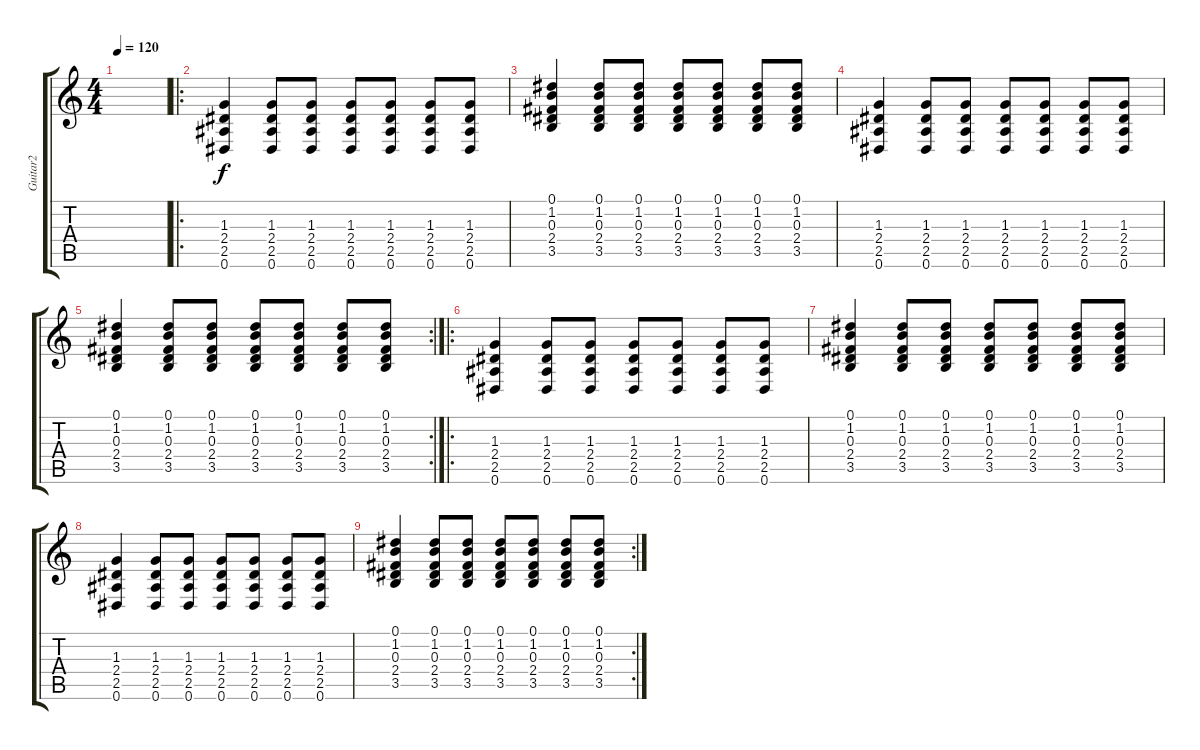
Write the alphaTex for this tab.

\track ("Guitar2" "Guitar2") {instrument acousticguitarnylon}
\staff {score tabs}
\tuning (Eb4 Bb3 Gb3 Db3 Ab2 Eb2) {hide}
\ts (4 4)
\tempo 120
\clef g2
\ks c
|
\ro
(1.3 2.4 2.5 0.6).4 (1.3 2.4 2.5 0.6).8 (1.3 2.4 2.5 0.6).8 (1.3 2.4 2.5 0.6).8 (1.3 2.4 2.5 0.6).8 (1.3 2.4 2.5 0.6).8 (1.3 2.4 2.5 0.6).8 |
(0.1 1.2 0.3 2.4 3.5).4 (0.1 1.2 0.3 2.4 3.5).8 (0.1 1.2 0.3 2.4 3.5).8 (0.1 1.2 0.3 2.4 3.5).8 (0.1 1.2 0.3 2.4 3.5).8 (0.1 1.2 0.3 2.4 3.5).8 (0.1 1.2 0.3 2.4 3.5).8 |
(1.3 2.4 2.5 0.6).4 (1.3 2.4 2.5 0.6).8 (1.3 2.4 2.5 0.6).8 (1.3 2.4 2.5 0.6).8 (1.3 2.4 2.5 0.6).8 (1.3 2.4 2.5 0.6).8 (1.3 2.4 2.5 0.6).8 |
\rc 2
(0.1 1.2 0.3 2.4 3.5).4 (0.1 1.2 0.3 2.4 3.5).8 (0.1 1.2 0.3 2.4 3.5).8 (0.1 1.2 0.3 2.4 3.5).8 (0.1 1.2 0.3 2.4 3.5).8 (0.1 1.2 0.3 2.4 3.5).8 (0.1 1.2 0.3 2.4 3.5).8 |
\ro
(1.3 2.4 2.5 0.6).4 (1.3 2.4 2.5 0.6).8 (1.3 2.4 2.5 0.6).8 (1.3 2.4 2.5 0.6).8 (1.3 2.4 2.5 0.6).8 (1.3 2.4 2.5 0.6).8 (1.3 2.4 2.5 0.6).8 |
(0.1 1.2 0.3 2.4 3.5).4 (0.1 1.2 0.3 2.4 3.5).8 (0.1 1.2 0.3 2.4 3.5).8 (0.1 1.2 0.3 2.4 3.5).8 (0.1 1.2 0.3 2.4 3.5).8 (0.1 1.2 0.3 2.4 3.5).8 (0.1 1.2 0.3 2.4 3.5).8 |
(1.3 2.4 2.5 0.6).4 (1.3 2.4 2.5 0.6).8 (1.3 2.4 2.5 0.6).8 (1.3 2.4 2.5 0.6).8 (1.3 2.4 2.5 0.6).8 (1.3 2.4 2.5 0.6).8 (1.3 2.4 2.5 0.6).8 |
\rc 2
(0.1 1.2 0.3 2.4 3.5).4 (0.1 1.2 0.3 2.4 3.5).8 (0.1 1.2 0.3 2.4 3.5).8 (0.1 1.2 0.3 2.4 3.5).8 (0.1 1.2 0.3 2.4 3.5).8 (0.1 1.2 0.3 2.4 3.5).8 (0.1 1.2 0.3 2.4 3.5).8
